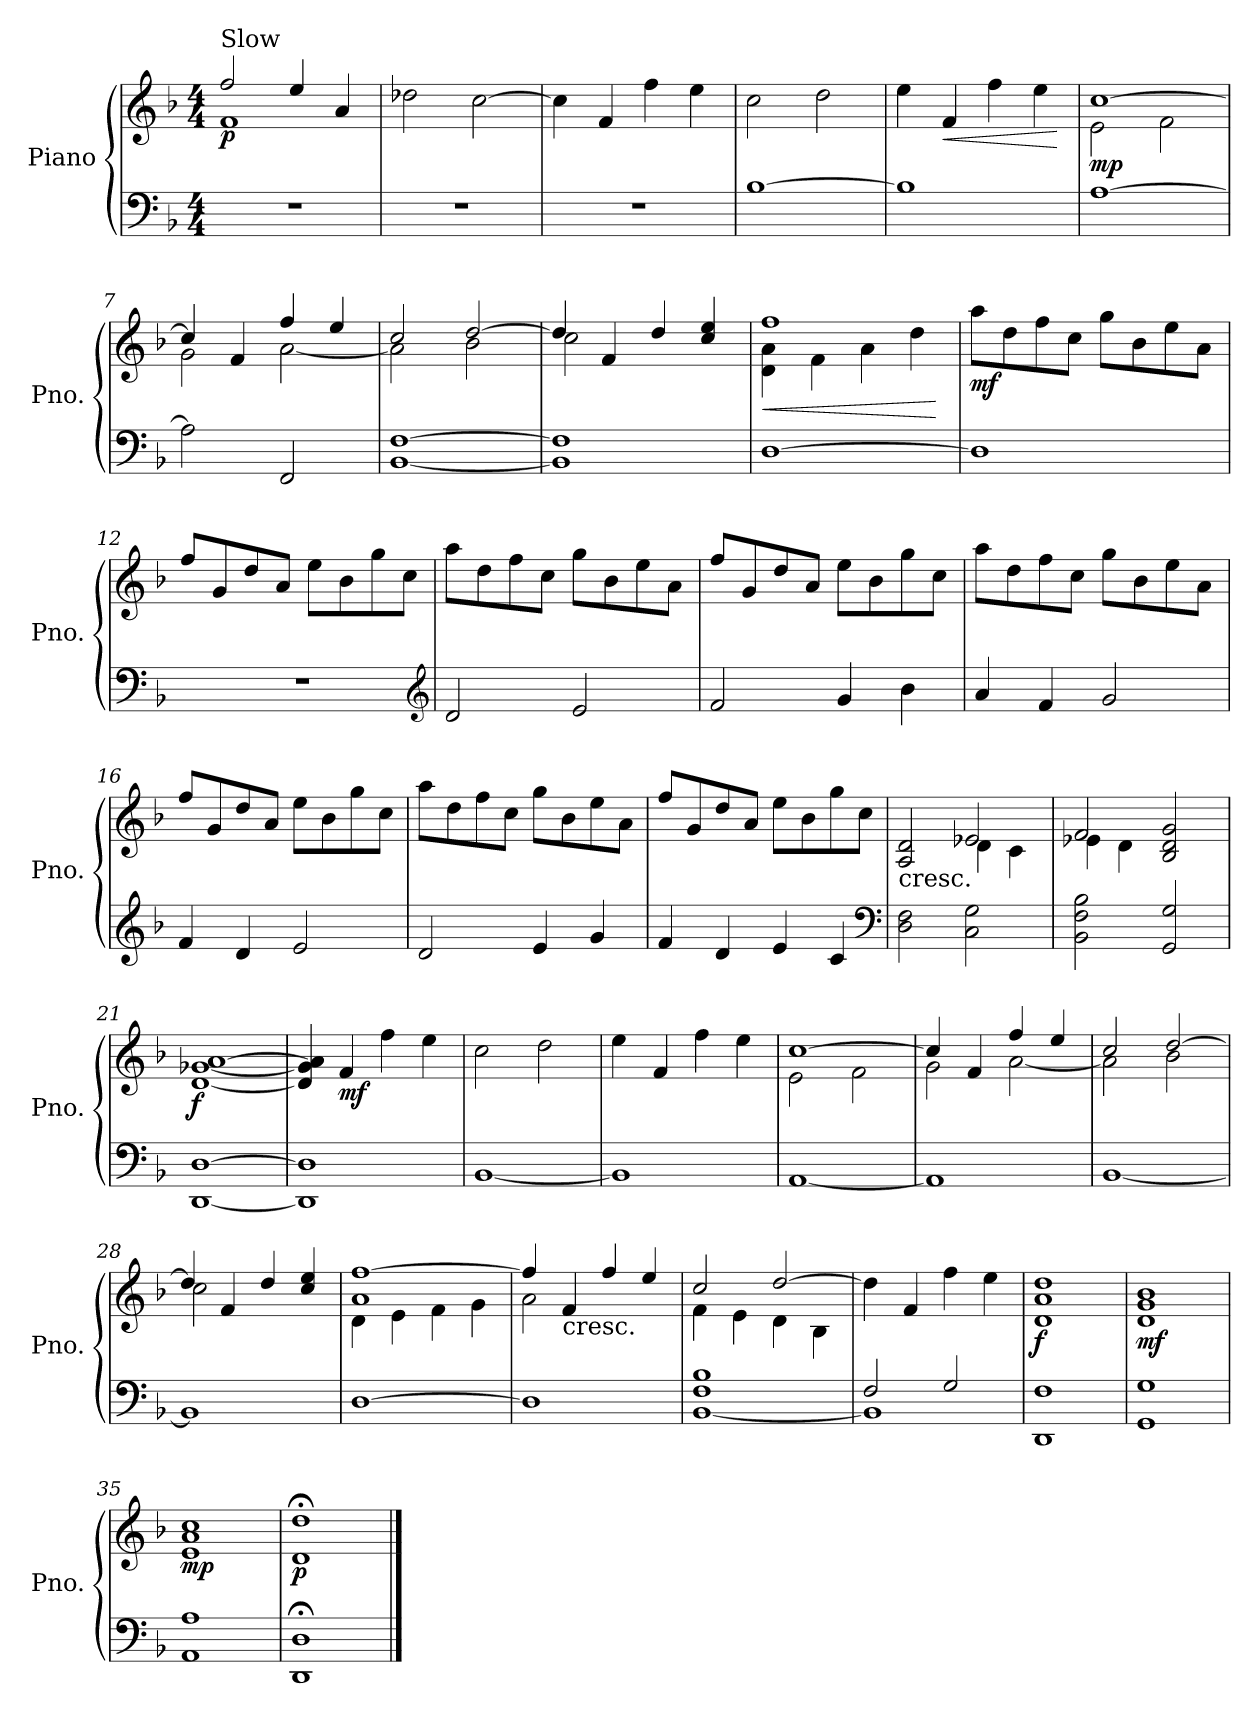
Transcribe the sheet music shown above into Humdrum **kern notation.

**kern	**kern	**dynam
*part1	*part1	*part1
*staff2	*staff1	*staff1/2
*I"Piano	*	*
*I'Pno.	*	*
*clefF4	*clefG2	*
*k[b-]	*k[b-]	*
*F:	*F:	*
*M4/4	*M4/4	*
=1	=1	=1
*	*^	*
!	!LO:TX:a:t=Slow	!	!
!	!	!	!LO:DY:b
1r	2ff/	1f	p
.	4ee/	.	.
.	4a/	.	.
*	*v	*v	*
=2	=2	=2
1r	2dd-X\	.
.	[2cc\	.
=3	=3	=3
1r	4cc\]	.
.	4f/	.
.	4ff\	.
.	4ee\	.
=4	=4	=4
[1B-	2cc\	.
.	2dd\	.
=5	=5	=5
1B-]	4ee\	.
!	!	!LO:HP:b
.	4f/	<
.	4ff\	.
.	4ee\	.
.	.	[
=6	=6	=6
*	*^	*
!	!	!	!LO:DY:b
[1A	[1cc	2e\	mp
.	.	2f\	.
=7	=7	=7	=7
2A\]	4cc/]	2g\	.
.	4f/	.	.
2FF/	4ff/	[2a\	.
.	4ee/	.	.
=8	=8	=8	=8
[1BB- [1F	2cc/	2a\]	.
.	[2dd/	2b-\	.
=9	=9	=9	=9
1BB-] 1F]	4dd/]	2cc\	.
.	4f/	.	.
.	4dd/	2ryy	.
.	4cc/ 4ee/	.	.
!!LO:LB:g=z	!!
=10	=10	=10	=10
!	!	!	!LO:HP:b
[1D	1ff	4d\ 4a\	<
.	.	4f\	.
.	.	4a\	.
.	.	4dd\	.
*	*v	*v	*
.	.	[
=11	=11	=11
!	!	!LO:DY:b
1D]	8aa\L	mf
.	8dd\	.
.	8ff\	.
.	8cc\J	.
.	8gg\L	.
.	8b-\	.
.	8ee\	.
.	8a\J	.
=12	=12	=12
1r	8ff/L	.
.	8g/	.
.	8dd/	.
.	8a/J	.
.	8ee\L	.
.	8b-\	.
.	8gg\	.
.	8cc\J	.
*clefG2	*	*
=13	=13	=13
2d/	8aa\L	.
.	8dd\	.
.	8ff\	.
.	8cc\J	.
2e/	8gg\L	.
.	8b-\	.
.	8ee\	.
.	8a\J	.
=14	=14	=14
2f/	8ff/L	.
.	8g/	.
.	8dd/	.
.	8a/J	.
4g/	8ee\L	.
.	8b-\	.
4b-\	8gg\	.
.	8cc\J	.
!!LO:LB:g=z
=15	=15	=15
4a/	8aa\L	.
.	8dd\	.
4f/	8ff\	.
.	8cc\J	.
2g/	8gg\L	.
.	8b-\	.
.	8ee\	.
.	8a\J	.
=16	=16	=16
4f/	8ff/L	.
.	8g/	.
4d/	8dd/	.
.	8a/J	.
2e/	8ee\L	.
.	8b-\	.
.	8gg\	.
.	8cc\J	.
=17	=17	=17
2d/	8aa\L	.
.	8dd\	.
.	8ff\	.
.	8cc\J	.
4e/	8gg\L	.
.	8b-\	.
4g/	8ee\	.
.	8a\J	.
=18	=18	=18
4f/	8ff/L	.
.	8g/	.
4d/	8dd/	.
.	8a/J	.
4e/	8ee\L	.
.	8b-\	.
4c/	8gg\	.
.	8cc\J	.
*clefF4	*	*
=19	=19	=19
*	*^	*
!	!LO:TX:b:t=cresc.	!	!
2D\ 2F\	2A/ 2d/	2ryy	.
2C\ 2G\	2e-X/	4d\	.
.	.	4c\	.
!!LO:LB:g=z	!!
=20	=20	=20	=20
2BB-\ 2F\ 2B-\	2f/	4e-X\	.
.	.	4d\	.
2GG/ 2G/	2B-/ 2d/ 2g/	2ryy	.
=21	=21	=21	=21
!	!	!	!LO:DY:b
*	*v	*v	*
[1DD [1D	[1d [1g-X [1a	f
=22	=22	=22
1DD] 1D]	4d/] 4g-/] 4a/]	.
!	!	!LO:DY:b
.	4f/	mf
.	4ff\	.
.	4ee\	.
=23	=23	=23
[1BB-	2cc\	.
.	2dd\	.
=24	=24	=24
1BB-]	4ee\	.
.	4f/	.
.	4ff\	.
.	4ee\	.
=25	=25	=25
*	*^	*
[1AA	[1cc	2e\	.
.	.	2f\	.
=26	=26	=26	=26
1AA]	4cc/]	2g\	.
.	4f/	.	.
.	4ff/	[2a\	.
.	4ee/	.	.
=27	=27	=27	=27
[1BB-	2cc/	2a\]	.
.	[2dd/	2b-\	.
=28	=28	=28	=28
1BB-]	4dd/]	2cc\	.
.	4f/	.	.
.	4dd/	2ryy	.
.	4cc/ 4ee/	.	.
!!LO:LB:g=z	!!
=29	=29	=29	=29
[1D	1a [1ff	4d\	.
.	.	4e\	.
.	.	4f\	.
.	.	4g\	.
=30	=30	=30	=30
1D]	4ff/]	2a\	.
!	!LO:TX:b:t=cresc.	!	!
.	4f/	.	.
.	4ff/	2ryy	.
.	4ee/	.	.
=31	=31	=31	=31
*^	*	*	*
1F 1B-	[1BB-	2cc/	4f\	.
.	.	.	4e\	.
.	.	[2dd/	4d\	.
.	.	.	4B-\	.
*	*	*v	*v	*
=32	=32	=32	=32
2F/	1BB-]	4dd\]	.
.	.	4f/	.
2G/	.	4ff\	.
.	.	4ee\	.
*v	*v	*	*
=33	=33	=33
!	!	!LO:DY:b
1DD 1F	1d 1a 1dd	f
=34	=34	=34
!	!	!LO:DY:b
1GG 1G	1d 1g 1b-	mf
=35	=35	=35
!	!	!LO:DY:b
1AA 1A	1e 1a 1cc	mp
=36	=36	=36
!	!	!LO:DY:b
1DD;< 1D;<	1d;< 1dd;<	p
==	==	==
*-	*-	*-
